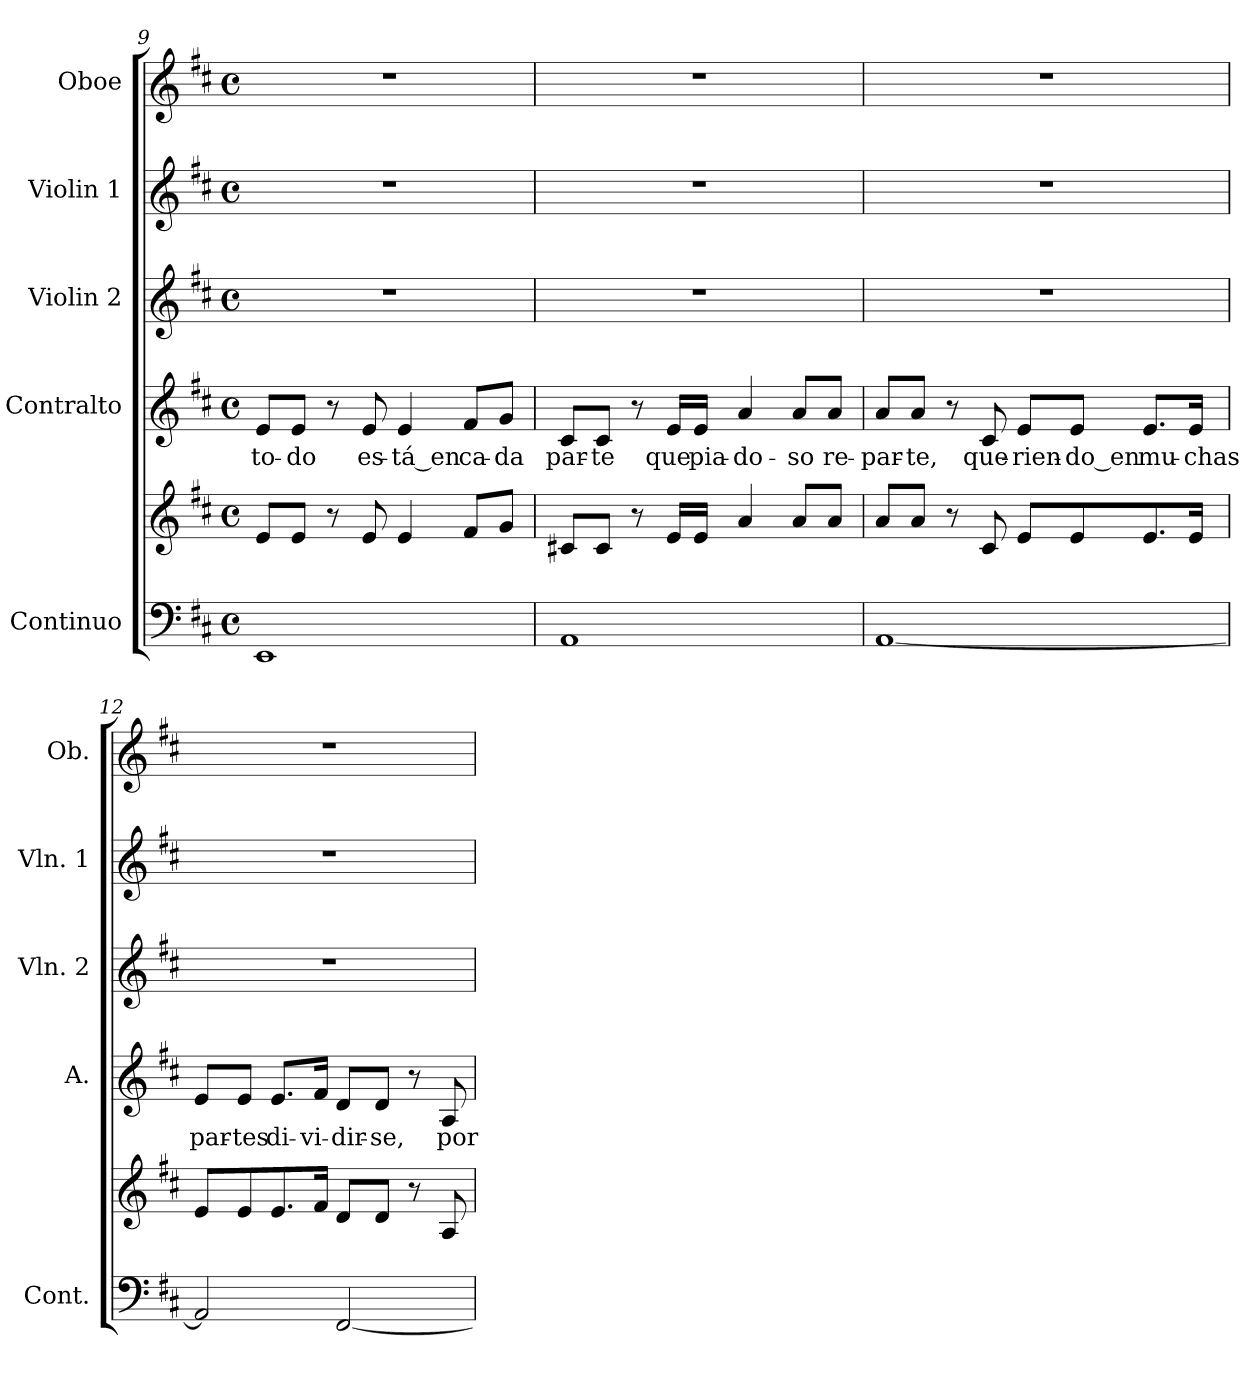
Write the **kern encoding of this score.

**kern	**kern	**kern	**text	**kern	**kern	**kern
*part5	*part5	*part4	*part4	*part3	*part2	*part1
*staff6	*staff5	*staff4	*staff4	*staff3	*staff2	*staff1
*I"Continuo	*	*I"Contralto	*	*I"Violin 2	*I"Violin 1	*I"Oboe
*I'Cont.	*	*I'A.	*	*I'Vln. 2	*I'Vln. 1	*I'Ob.
!!LO:LB:g=z
*clefF4	*clefG2	*clefG2	*	*clefG2	*clefG2	*clefG2
*k[f#c#]	*k[f#c#]	*k[f#c#]	*	*k[f#c#]	*k[f#c#]	*k[f#c#]
*D:	*D:	*D:	*	*D:	*D:	*D:
*M4/4	*M4/4	*M4/4	*	*M4/4	*M4/4	*M4/4
*met(c)	*met(c)	*met(c)	*	*met(c)	*met(c)	*met(c)
=9	=9	=9	=9	=9	=9	=9
!	!	!	!LO:LY:b:color=#000000	!	!	!
1EEi	8ei/L	8ei/L	to-	1r	1r	1r
!	!	!	!LO:LY:b:color=#000000	!	!	!
.	8ei/J	8ei/J	-do	.	.	.
.	8r	8r	.	.	.	.
!	!	!	!LO:LY:b:color=#000000	!	!	!
.	8ei/	8ei/	es-	.	.	.
!	!	!	!LO:LY:b:color=#000000	!	!	!
.	4ei/	4ei/	-tá_en	.	.	.
!	!	!	!LO:LY:b:color=#000000	!	!	!
.	8f#i/L	8f#i/L	ca-	.	.	.
!	!	!	!LO:LY:b:color=#000000	!	!	!
.	8gi/J	8gi/J	-da	.	.	.
=10	=10	=10	=10	=10	=10	=10
!	!	!	!LO:LY:b:color=#000000	!	!	!
1AAi	8c#Xi/L	8c#i/L	par-	1r	1r	1r
!	!	!	!LO:LY:b:color=#000000	!	!	!
.	8c#i/J	8c#i/J	-te	.	.	.
.	8r	8r	.	.	.	.
!	!	!	!LO:LY:b:color=#000000	!	!	!
.	16ei/LL	16ei/LL	que	.	.	.
!	!	!	!LO:LY:b:color=#000000	!	!	!
.	16ei/JJ	16ei/JJ	pia-	.	.	.
!	!	!	!LO:LY:b:color=#000000	!	!	!
.	4ai/	4ai/	-do-	.	.	.
!	!	!	!LO:LY:b:color=#000000	!	!	!
.	8ai/L	8ai/L	-so	.	.	.
!	!	!	!LO:LY:b:color=#000000	!	!	!
.	8ai/J	8ai/J	re-	.	.	.
=11	=11	=11	=11	=11	=11	=11
!	!	!	!LO:LY:b:color=#000000	!	!	!
[1AAi	8ai/L	8ai/L	-par-	1r	1r	1r
!	!	!	!LO:LY:b:color=#000000	!	!	!
.	8ai/J	8ai/J	-te,	.	.	.
.	8r	8r	.	.	.	.
!	!	!	!LO:LY:b:color=#000000	!	!	!
.	8c#i/	8c#i/	que-	.	.	.
!	!	!	!LO:LY:b:color=#000000	!	!	!
.	8ei/L	8ei/L	-rien-	.	.	.
!	!	!	!LO:LY:b:color=#000000	!	!	!
.	8ei/	8ei/J	-do_en	.	.	.
!	!	!	!LO:LY:b:color=#000000	!	!	!
.	8.ei/	8.ei/L	mu-	.	.	.
!	!	!	!LO:LY:b:color=#000000	!	!	!
.	16ei/Jk	16ei/Jk	-chas	.	.	.
!!LO:LB:g=z
=12	=12	=12	=12	=12	=12	=12
!	!	!	!LO:LY:b:color=#000000	!	!	!
2AAi/]	8ei/L	8ei/L	par-	1r	1r	1r
!	!	!	!LO:LY:b:color=#000000	!	!	!
.	8ei/	8ei/J	-tes	.	.	.
!	!	!	!LO:LY:b:color=#000000	!	!	!
.	8.ei/	8.ei/L	di-	.	.	.
!	!	!	!LO:LY:b:color=#000000	!	!	!
.	16f#i/Jk	16f#i/Jk	-vi-	.	.	.
!	!	!	!LO:LY:b:color=#000000	!	!	!
[2FF#i/	8di/L	8di/L	-dir-	.	.	.
!	!	!	!LO:LY:b:color=#000000	!	!	!
.	8di/J	8di/J	-se,	.	.	.
.	8r	8r	.	.	.	.
!	!	!	!LO:LY:b:color=#000000	!	!	!
.	8Ai/	8Ai/	por	.	.	.
=	=	=	=	=	=	=
*-	*-	*-	*-	*-	*-	*-
